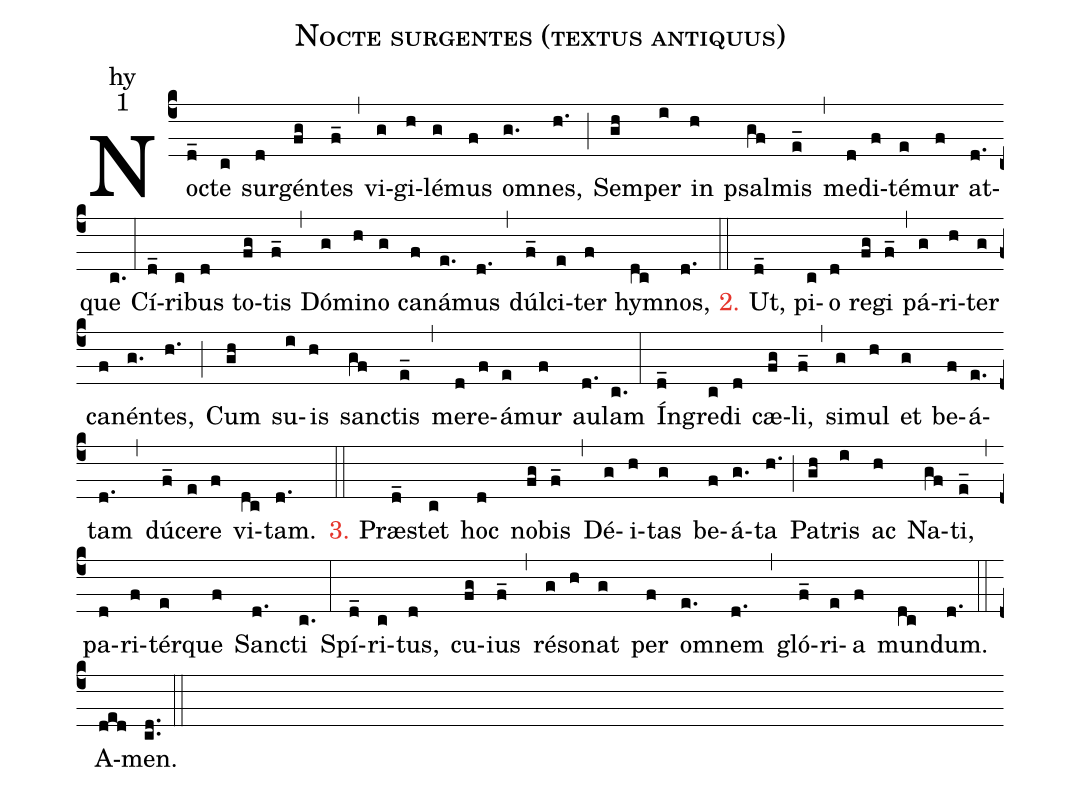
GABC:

name:Nocte surgentes (textus antiquus);
office-part:hy;
mode:1;
%%
(c4) No(d_)cte(c) sur(d)gén(fg)tes(f_) (,) vi(g)gi(h)lé(g)mus(f) om(g.)nes,(h.) (;)
Sem(gh)per(i) in(h) psal(gf)mis(e_) (,) me(d)di(f)té(e)mur(f) at(d.)que(c.) (:)
Cí(d_)ri(c)bus(d) to(fg)tis(f_) (,)
Dó(g)mi(h)no(g) ca(f)ná(e.)mus(d.) (,)
dúl(f_)ci(e)ter(f) hym(dc)nos,(d.) (::)

<c>2.</c> Ut,(d_) pi(c)o(d) re(fg)gi(f_) (,) pá(g)ri(h)ter(g) ca(f)nén(g.)tes,(h.) (;)
Cum(gh) su(i)is(h) san(gf)ctis(e_) (,) me(d)re(f)á(e)mur(f) au(d.)lam(c.) (:)
Ín(d_)gre(c)di(d) cæ(fg)li,(f_) (,) si(g)mul(h) et(g) be(f)á(e.)tam(d.) (,)
dú(f_)ce(e)re(f) vi(dc)tam.(d.) (::)

<c>3.</c> Præ(d_)stet(c) hoc(d) no(fg)bis(f_) (,) Dé(g)i(h)tas(g) be(f)á(g.)ta(h.) (;)
Pa(gh)tris(i) ac(h) Na(gf)ti,(e_) (,) pa(d)ri(f)tér(e)que(f) San(d.)cti(c.) (:)
Spí(d_)ri(c)tus,(d) cu(fg)ius(f_) (,) ré(g)so(h)nat(g) per(f) om(e.)nem(d.) (,)
gló(f_)ri(e)a(f) mun(dc)dum.(d.) (::)
A(ded)men.(c.d.) (::)
